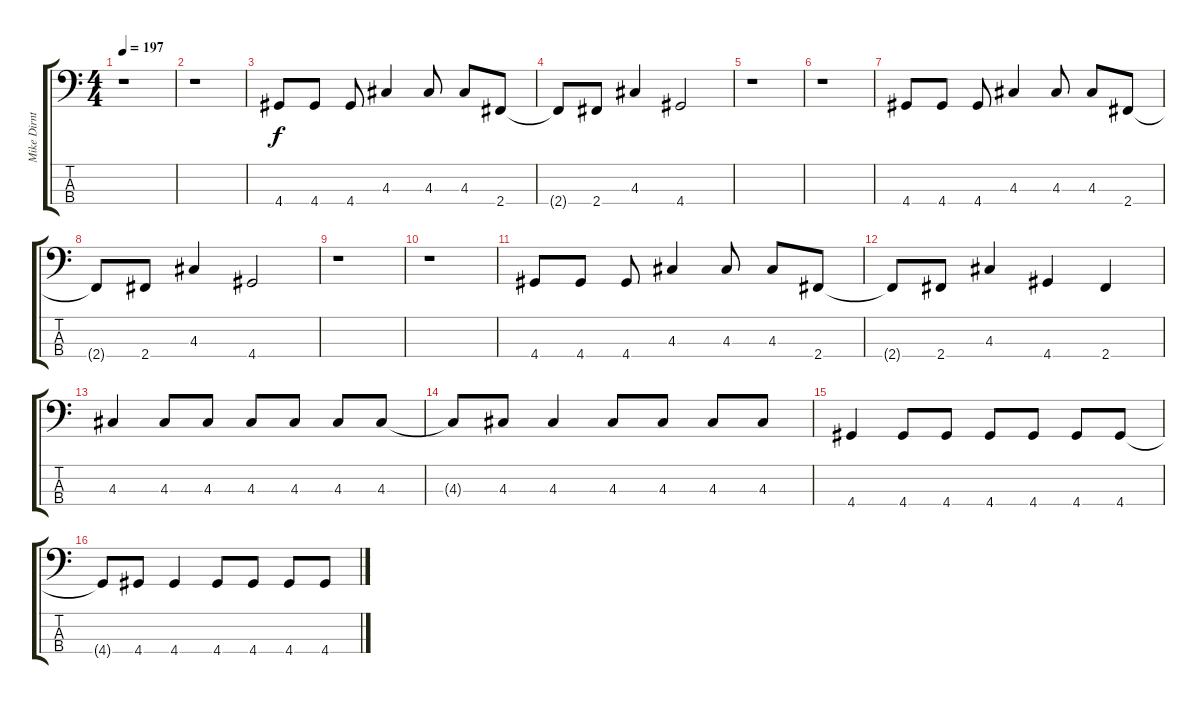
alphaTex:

\track ("Mike Dirnt" "Mike Dirnt") {instrument electricbassfinger}
\staff {score tabs}
\tuning (G2 D2 A1 E1) {hide}
\ts (4 4)
\tempo 197
\clef f4
\ks c
r.1{dy f} |
r.1 |
4.4.8 4.4.8 4.4.8 4.3.4 4.3.8 4.3.8 2.4.8 |
2.4{t}.8 2.4.8 4.3.4 4.4.2 |
r.1 |
r.1 |
4.4.8 4.4.8 4.4.8 4.3.4 4.3.8 4.3.8 2.4.8 |
2.4{t}.8 2.4.8 4.3.4 4.4.2 |
r.1 |
r.1 |
4.4.8 4.4.8 4.4.8 4.3.4 4.3.8 4.3.8 2.4.8 |
2.4{t}.8 2.4.8 4.3.4 4.4.4 2.4.4 |
4.3.4 4.3.8 4.3.8 4.3.8 4.3.8 4.3.8 4.3.8 |
4.3{t}.8 4.3.8 4.3.4 4.3.8 4.3.8 4.3.8 4.3.8 |
4.4.4 4.4.8 4.4.8 4.4.8 4.4.8 4.4.8 4.4.8 |
4.4{t}.8 4.4.8 4.4.4 4.4.8 4.4.8 4.4.8 4.4.8
